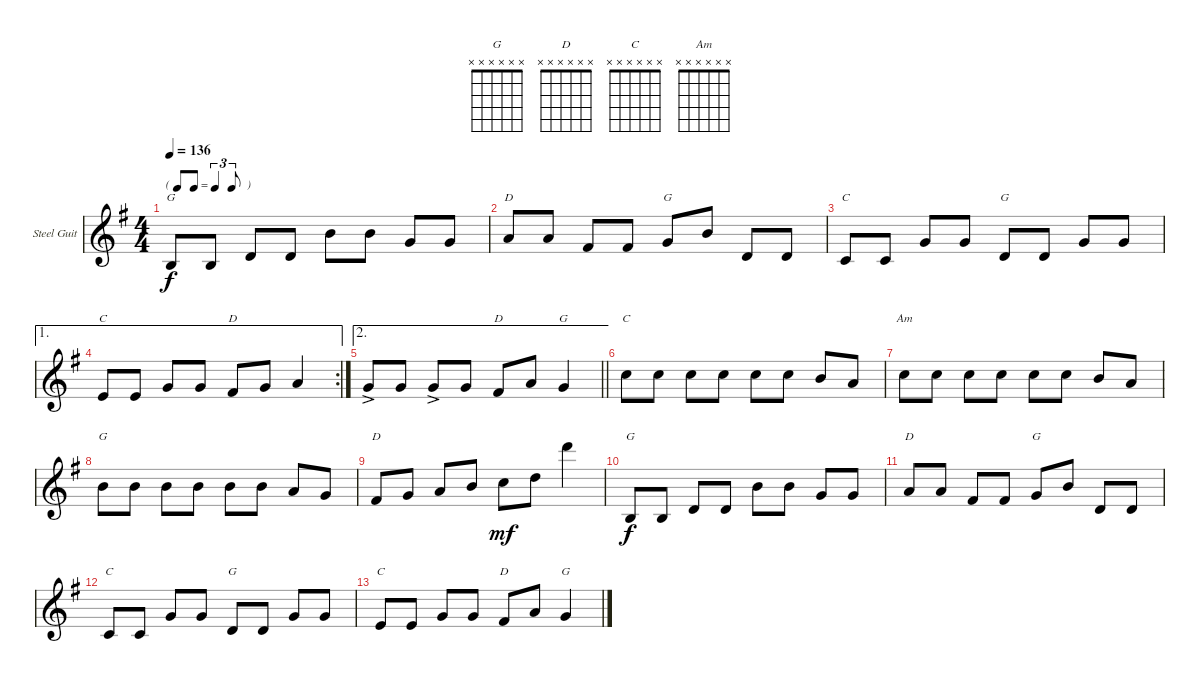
\defaultSystemsLayout 4
\bracketExtendMode groupsimilarinstruments
\firstSystemTrackNameOrientation horizontal
\otherSystemsTrackNameOrientation horizontal
\track ("Steel Guitar" "Steel Guit") {instrument acousticguitarsteel}
\staff {score}
\tuning (E4 B3 G3 D3 A2 E2)
\chord ("G" x x x x x x)
\chord ("D" x x x x x x)
\chord ("C" x x x x x x)
\chord ("Am" x x x x x x)
\ts (4 4)
\tf triplet8th
\tempo 136
\clef g2
\ks g
2.5.8{ch "G" dy f instrument acousticguitarsteel} 2.5.8 0.4.8 0.4.8 0.2.8 0.2.8 0.3.8 0.3.8 |
2.3.8{ch "D"} 2.3.8 4.4.8 4.4.8 0.3.8{ch "G"} 0.2.8 0.4.8 0.4.8 |
3.5.8{ch "C"} 3.5.8 0.3.8 0.3.8 0.4.8{ch "G"} 0.4.8 0.3.8 0.3.8 |
\ae 1
\rc 2
2.4.8{ch "C"} 2.4.8 0.3.8 0.3.8 4.4.8{ch "D"} 0.3.8 2.3.4 |
\ae 2
\barLineRight lightlight
0.3{ac}.8 0.3.8 0.3{ac}.8 0.3.8 4.4.8{ch "D"} 2.3.8 0.3.4{ch "G"} |
1.2.8{ch "C"} 1.2.8 1.2.8 1.2.8 1.2.8 1.2.8 0.2.8 2.3.8 |
1.2.8{ch "Am"} 1.2.8 1.2.8 1.2.8 1.2.8 1.2.8 0.2.8 2.3.8 |
0.2.8{ch "G"} 0.2.8 0.2.8 0.2.8 0.2.8 0.2.8 2.3.8 0.3.8 |
4.4.8{ch "D"} 0.3.8 2.3.8 0.2.8 1.2.8{dy mf} 3.2.8 10.1.4 |
2.5.8{ch "G" dy f} 2.5.8 0.4.8 0.4.8 0.2.8 0.2.8 0.3.8 0.3.8 |
2.3.8{ch "D"} 2.3.8 4.4.8 4.4.8 0.3.8{ch "G"} 0.2.8 0.4.8 0.4.8 |
3.5.8{ch "C"} 3.5.8 0.3.8 0.3.8 0.4.8{ch "G"} 0.4.8 0.3.8 0.3.8 |
2.4.8{ch "C"} 2.4.8 0.3.8 0.3.8 4.4.8{ch "D"} 2.3.8 0.3.4{ch "G"}
